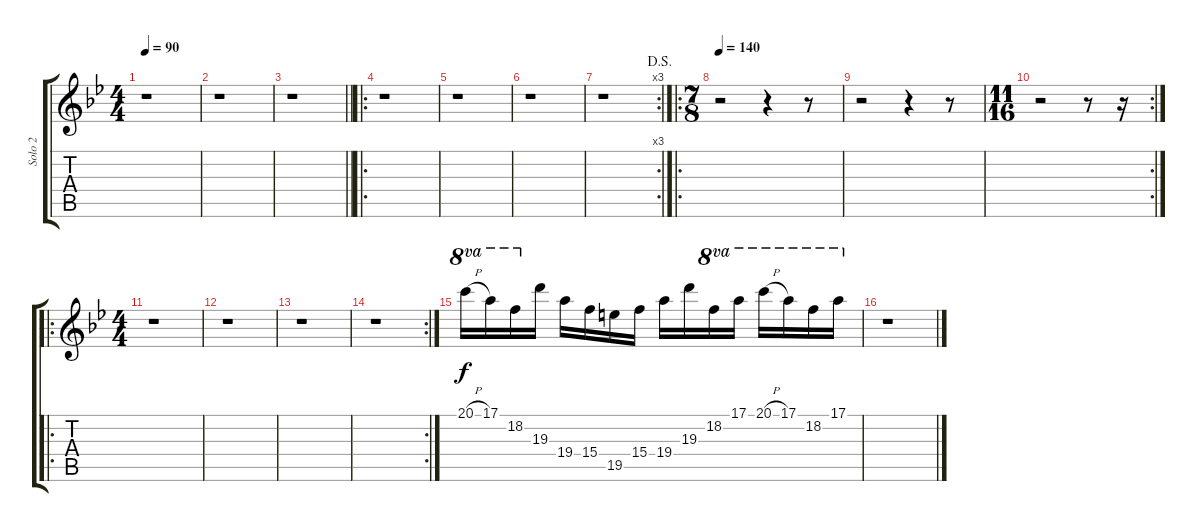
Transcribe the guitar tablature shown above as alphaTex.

\track ("Solo 2" "Solo 2") {instrument distortionguitar}
\staff {score tabs}
\tuning (E4 B3 G3 D3 A2 E2) {hide}
\ts (4 4)
\tempo 90
\clef g2
\ks bb
r.1{dy f} |
r.1 |
\barLineRight lightlight
r.1 |
\ro
r.1 |
r.1 |
r.1 |
\rc 3
\jump dalsegno
r.1 |
\ro
\ts (7 8)
\tempo 140
r.2 r.4 r.8 |
r.2 r.4 r.8 |
\rc 2
\ts (11 16)
r.2 r.8 r.16 |
\ro
\ts (4 4)
r.1 |
r.1 |
r.1 |
\rc 2
r.1 |
20.1{h}.16{ot 8va} 17.1.16{ot 8va} 18.2.16{ot 8va} 19.3.16 19.4.16 15.4.16 19.5.16 15.4.16 19.4.16 19.3.16 18.2.16{ot 8va} 17.1.16{ot 8va} 20.1{h}.16{ot 8va} 17.1.16{ot 8va} 18.2.16{ot 8va} 17.1.16{ot 8va} |
r.1
